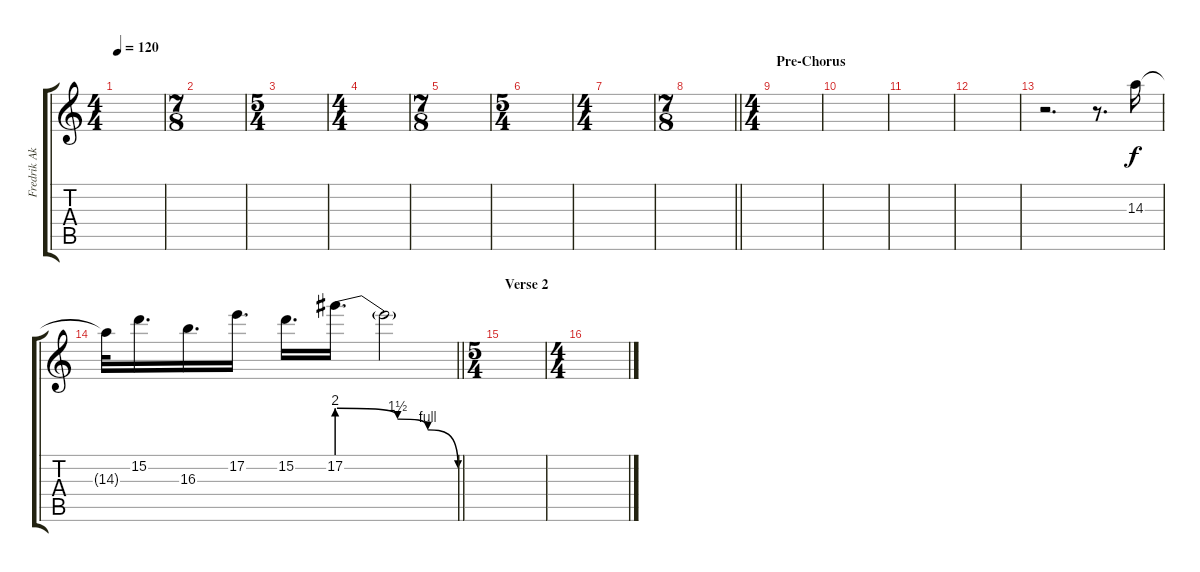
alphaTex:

\track ("Fredrik Akesson - Electric Guitar 2" "Fredrik Ak") {instrument distortionguitar}
\staff {score tabs}
\tuning (E4 B3 G3 D3 A2 E2) {hide}
\ts (4 4)
\tempo 120
\clef g2
\ks c
|
\ts (7 8)
|
\ts (5 4)
|
\ts (4 4)
|
\ts (7 8)
|
\ts (5 4)
|
\ts (4 4)
|
\ts (7 8)
\barLineRight lightlight
|
\ts (4 4)
\section ("" "Pre-Chorus")
|
|
|
|
r.2{d} r.8{d} 14.3.16{volume 10} |
\barLineRight lightlight
14.3{t}.32 15.2.16{d} 16.3.16{d} 17.2.16{d} 15.2.16{d} 17.2{be (custom 0 8 30 6 45 4 60 0)}.16{d} 17.2{t}.2 |
\ts (5 4)
\section ("" "Verse 2")
|
\ts (4 4)
